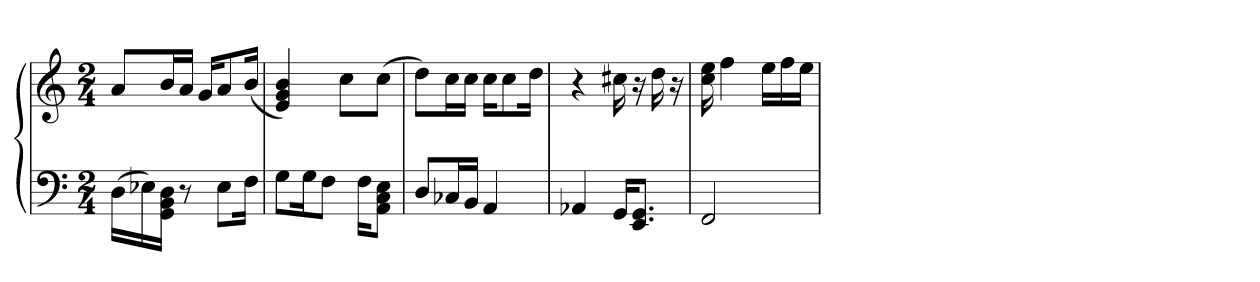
**kern	**kern
*part1	*part1
*staff2	*staff1
*clefF4	*clefG2
*k[]	*k[]
*M2/4	*M2/4
=1	=1
(16D\LL	8a/L
16E-X\)	.
16GG\ 16BB\ 16D\JJ	16b/L
8r	16a/JJ
.	16g/KL
8E-\L	8a/
16F\Jk	(16b/Jk
=2	=2
8G\L	4e 4g 4b)
16G\K	.
8F\J	.
.	8cc\L
16F\KL	.
8AA\ 8C\ 8E\J	(8cc\J
=3	=3
8D/L	8dd\L)
16C-X/L	16cc\L
16BB/JJ	16cc\JJ
4AA	16cc\KL
.	8cc\
.	16dd\Jk
=4	=4
4AA-X	4r
16GG/KL	16cc#X
8.EE/ 8.GG/J	16r
.	16dd
.	16r
=5	=5
2FF	16cc 16ee
.	4ff
.	16ee\LL
.	16ff\
.	16ee\JJ
=	=
*-	*-
